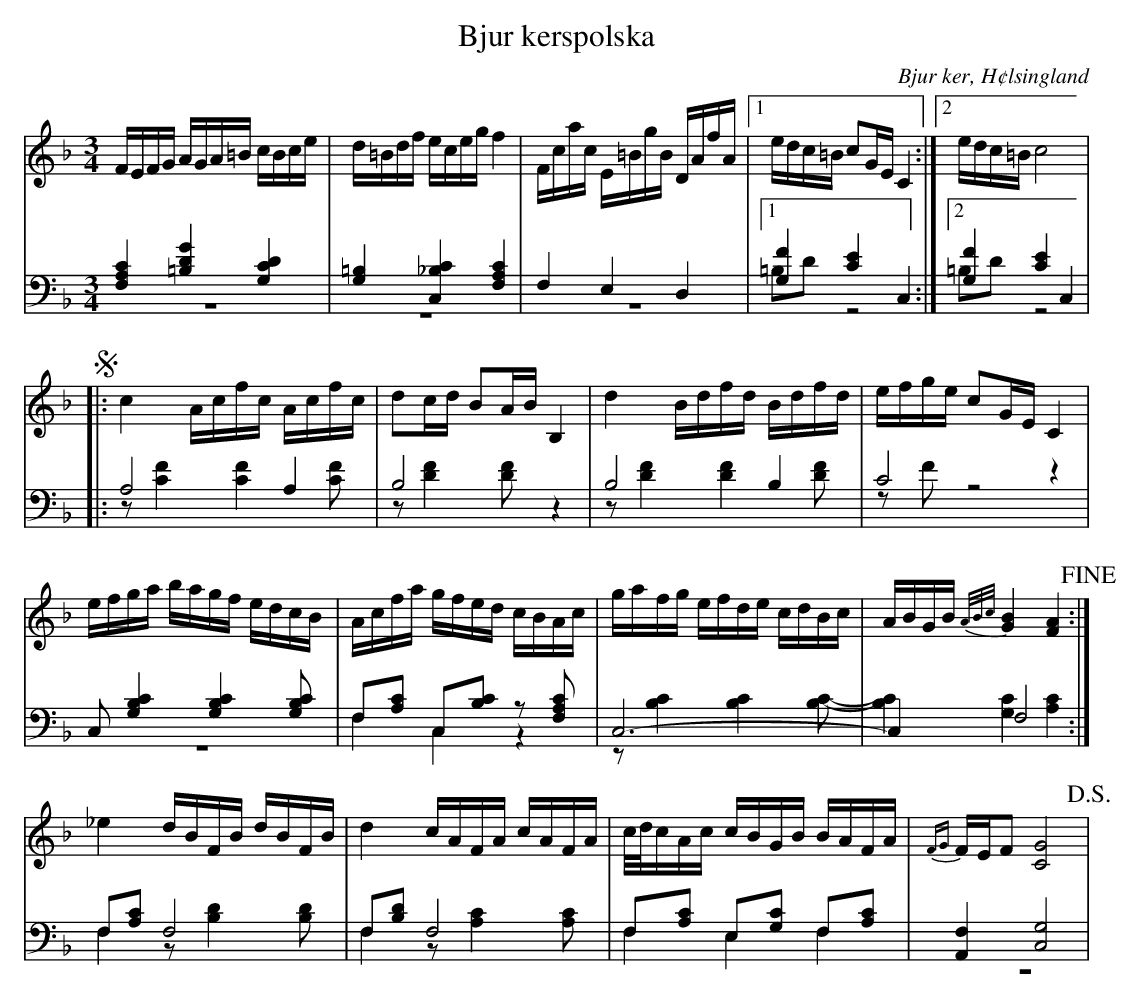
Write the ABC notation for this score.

X:1
T: Bjur kerspolska
O: Bjur ker, H¢lsingland
M: 3/4
L: 1/16
K: F
V:1
V:2
V:3 merge
V:1
FEFG AGA=B cBce|d=Bdf eceg f4|Fcac E=BgB DAfA|1 edc=B c2GE C4:|2 edc=B c8 |
!segno! |:c4 Acfc Acfc|d2cd B2AB B,4|d4 Bdfd Bdfd|efge c2GE C4|
efga bagf edcB|Acfa gfed cBAc|gafg efde cdBc|ABGB {A/B/c/}[G4B4] [F4A4] !fine!:|
_e4 dBFB dBFB|d4 cAFA cAFA|c/d/cAc cBGB BAFA|{FG}FEF2 [C8G8] !D.S.!|
V:2 clef=bass
[F,4A,4C4] [G4=B,4D4] [G,4C4D4]|[G,4=B,4] [C,4_B,4C4] [F,4A,4C4]|F,4 E,4 D,4|1 [G,4F4] [C4E4] C,4:|2 [G,4F4] [C4E4] C,4 |
|:A,8 A,4|B,8 z4|B,8  B,4|C8 z4|
C,2 [G,4B,4C4] [G,4B,4C4] [G,2B,2C2]|F,2[A,2C2] C,2[B,2C2] z2 [F,2A,2C2]|C,12-|C,4 F,8:|
F,2[A,2C2] F,8|F,2[B,2D2] F,8|F,2[A,2C2] E,2[G,2C2] F,2[A,2C2]|[A,,4F,4] [C,8G,8] |
V:3 clef=bass
z12|z12|z12|1 =B,2D2 z8:|2 =B,2D2 z8|
|:z2 [C4F4] [C4F4] [C2F2]|z2 [D4F4] [D2F2] z4|z2 [D4F4] [D4F4] [D2F2]|z2 F2 z8|
z12|F,4 C,4 z4|z2 [B,4C4] [B,4C4] [B,2C2]-|[B,4C4] [G,4C4] [A,4C4]:|
F,4 z2 [B,4D4] [B,2D2]|F,4 z2 [A,4C4] [A,2C2]|F,4 E,4 F,4|z12|
